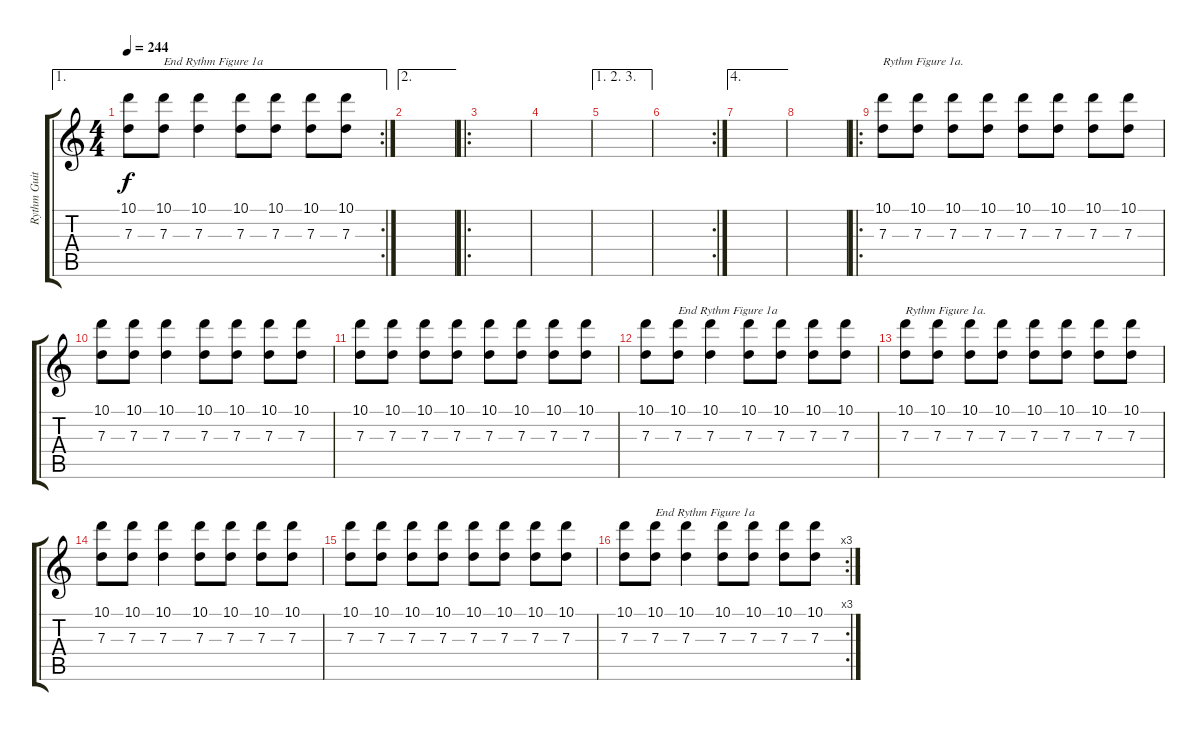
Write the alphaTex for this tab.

\track ("Rythm Guitar 3 (Figure 1a.)" "Rythm Guit") {instrument electricguitarclean}
\staff {score tabs}
\tuning (E4 B3 G3 D3 A2 E2) {hide}
\ae 1
\rc 2
\ts (4 4)
\tempo 244
\clef g2
\ks c
(10.1 7.3).8{dy f} (10.1 7.3).8{txt "End Rythm Figure 1a"} (10.1 7.3).4 (10.1 7.3).8 (10.1 7.3).8 (10.1 7.3).8 (10.1 7.3).8 |
\ae 2
|
\ro
|
|
\ae (1 2 3)
|
\rc 2
|
\ae 4
|
|
\ro
(10.1 7.3).8{txt "Rythm Figure 1a."} (10.1 7.3).8 (10.1 7.3).8 (10.1 7.3).8 (10.1 7.3).8 (10.1 7.3).8 (10.1 7.3).8 (10.1 7.3).8 |
(10.1 7.3).8 (10.1 7.3).8 (10.1 7.3).4 (10.1 7.3).8 (10.1 7.3).8 (10.1 7.3).8 (10.1 7.3).8 |
(10.1 7.3).8 (10.1 7.3).8 (10.1 7.3).8 (10.1 7.3).8 (10.1 7.3).8 (10.1 7.3).8 (10.1 7.3).8 (10.1 7.3).8 |
(10.1 7.3).8 (10.1 7.3).8{txt "End Rythm Figure 1a"} (10.1 7.3).4 (10.1 7.3).8 (10.1 7.3).8 (10.1 7.3).8 (10.1 7.3).8 |
(10.1 7.3).8{txt "Rythm Figure 1a."} (10.1 7.3).8 (10.1 7.3).8 (10.1 7.3).8 (10.1 7.3).8 (10.1 7.3).8 (10.1 7.3).8 (10.1 7.3).8 |
(10.1 7.3).8 (10.1 7.3).8 (10.1 7.3).4 (10.1 7.3).8 (10.1 7.3).8 (10.1 7.3).8 (10.1 7.3).8 |
(10.1 7.3).8 (10.1 7.3).8 (10.1 7.3).8 (10.1 7.3).8 (10.1 7.3).8 (10.1 7.3).8 (10.1 7.3).8 (10.1 7.3).8 |
\rc 3
(10.1 7.3).8 (10.1 7.3).8{txt "End Rythm Figure 1a"} (10.1 7.3).4 (10.1 7.3).8 (10.1 7.3).8 (10.1 7.3).8 (10.1 7.3).8
